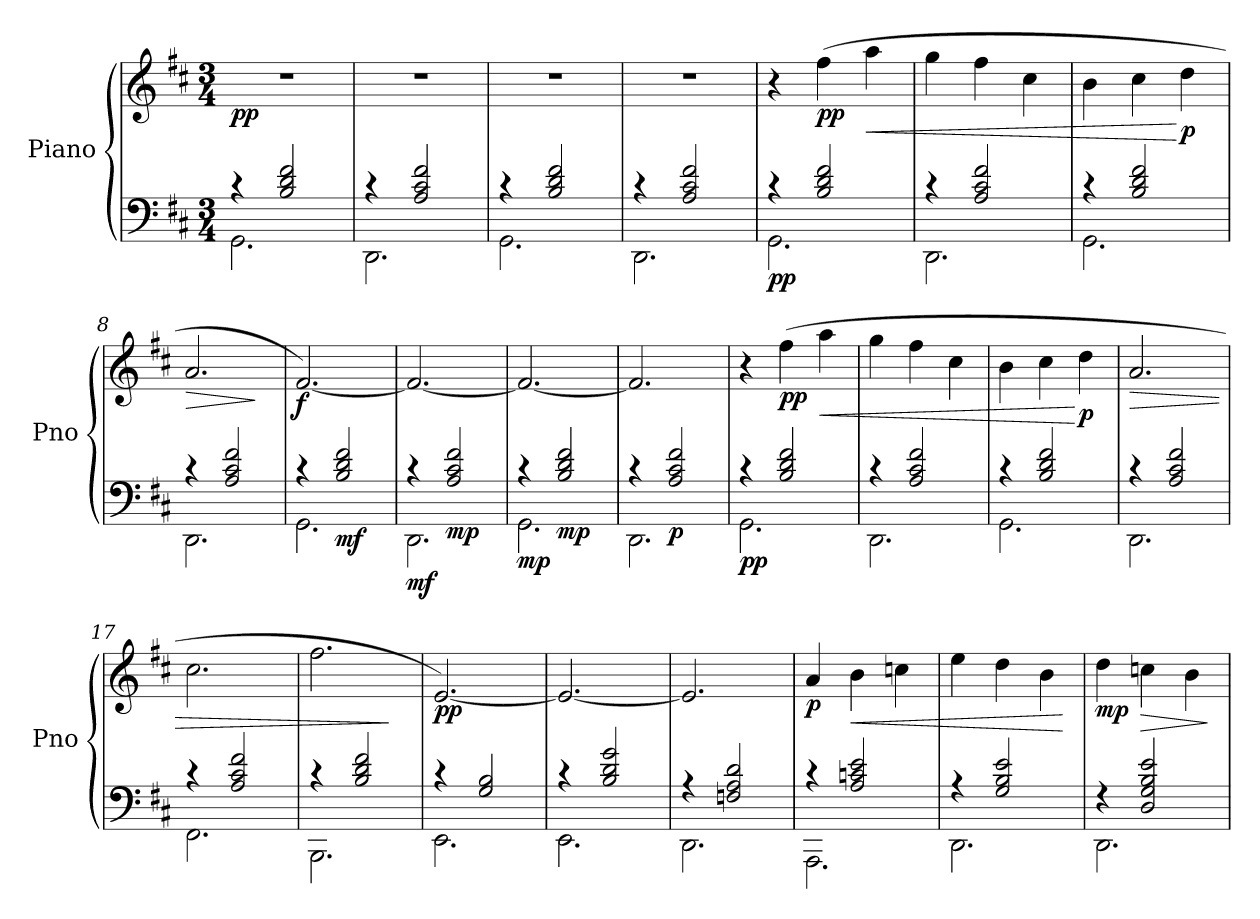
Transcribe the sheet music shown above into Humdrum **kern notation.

**kern	**kern	**dynam
*part1	*part1	*part1
*staff2	*staff1	*staff1/2
*I"Piano	*	*
*I'Pno	*	*
*clefF4	*clefG2	*
*k[f#c#]	*k[f#c#]	*
*M3/4	*M3/4	*
*MM70	*MM70	*
=1	=1	=1
*^	*	*
!	!	!	!LO:DY:b
4r	2.GG<\	2.r	pp
2B/ 2d/ 2f#/	.	.	.
=2	=2	=2	=2
4r	2.DD<\	2.r	.
2A/ 2c#/ 2f#/	.	.	.
=3	=3	=3	=3
4r	2.GG<\	2.r	.
2B/ 2d/ 2f#/	.	.	.
=4	=4	=4	=4
4r	2.DD<\	2.r	.
2A/ 2c#/ 2f#/	.	.	.
=5	=5	=5	=5
!	!	!	!LO:DY:b=2
4r	2.GG<\	4r	pp
!	!	!	!LO:DY:b
2B/ 2d/ 2f#/	.	(>4ff#\	pp
!	!	!	!LO:HP:b
.	.	4aa\	<
=6	=6	=6	=6
4r	2.DD<\	4gg\	.
2A/ 2c#/ 2f#/	.	4ff#\	.
.	.	4cc#\	.
!!LO:LB:g=z
=7	=7	=7	=7
4r	2.GG<\	4b\	.
2B/ 2d/ 2f#/	.	4cc#\	.
!	!	!	!LO:DY:n=1:b
.	.	4dd\	[ p
=8	=8	=8	=8
!	!	!	!LO:HP:b
4r	2.DD<\	2.a/	>
2A/ 2c#/ 2f#/	.	.	.
*v	*v	*	*
.	.	]
=9	=9	=9
*^	*	*
!	!	!	!LO:DY:b
4r	2.GG<\	[2.f#/)	f
!	!	!	!LO:DY:b=2
2B/ 2d/ 2f#/	.	.	mf
=10	=10	=10	=10
!	!	!	!LO:DY:b=2
4r	2.DD<\	2.f#/_	mf
!	!	!	!LO:DY:b=2
2A/ 2c#/ 2f#/	.	.	mp
=11	=11	=11	=11
!	!	!	!LO:DY:b=2
4r	2.GG<\	2.f#/_	mp
!	!	!	!LO:DY:b=2
2B/ 2d/ 2f#/	.	.	mp
=12	=12	=12	=12
4r	2.DD<\	2.f#/]	.
!	!	!	!LO:DY:b=2
2A/ 2c#/ 2f#/	.	.	p
!!LO:LB:g=z
=13	=13	=13	=13
!	!	!	!LO:DY:b=2
4r	2.GG<\	4r	pp
!	!	!	!LO:DY:b
2B/ 2d/ 2f#/	.	(>4ff#\	pp
!	!	!	!LO:HP:b
.	.	4aa\	<
=14	=14	=14	=14
4r	2.DD<\	4gg\	.
2A/ 2c#/ 2f#/	.	4ff#\	.
.	.	4cc#\	.
=15	=15	=15	=15
4r	2.GG<\	4b\	.
2B/ 2d/ 2f#/	.	4cc#\	.
!	!	!	!LO:DY:n=1:b
.	.	4dd\	[ p
=16	=16	=16	=16
!	!	!	!LO:HP:b
4r	2.DD<\	2.a/	>
2A/ 2c#/ 2f#/	.	.	.
!!LO:LB:g=z
=17	=17	=17	=17
4r	2.FF#<\	2.cc#\	.
2A/ 2c#/ 2f#/	.	.	.
=18	=18	=18	=18
4r	2.BBB<\	2.ff#\	.
2B/ 2d/ 2f#/	.	.	.
*v	*v	*	*
.	.	]
=19	=19	=19
*^	*	*
!	!	!	!LO:DY:b
4r	2.EE<\	[2.e/)	pp
2G/ 2B/	.	.	.
=20	=20	=20	=20
4r	2.EE<\	2.e/_	.
2B/ 2d/ 2g/	.	.	.
=21	=21	=21	=21
4r	2.DD<\	2.e/]	.
2Fn/ 2A/ 2d/	.	.	.
!!LO:PB:g=z
=22	=22	=22	=22
!	!	!	!LO:DY:b
4r	2.AAA<\	4a/	p
!	!	!	!LO:HP:b
2A/ 2cn/ 2e/	.	4b\	<
.	.	4ccn\	.
=23	=23	=23	=23
4r	2.DD<\	4ee\	.
2G/ 2B/ 2e/	.	4dd\	.
.	.	4b\	.
*v	*v	*	*
.	.	[
=24	=24	=24
*^	*	*
!	!	!	!LO:DY:b
4r	2.DD<\	4dd\	mp
!	!	!	!LO:HP:b
2D/ 2G/ 2B/ 2e/	.	4ccn\	>
.	.	4b\	.
*v	*v	*	*
.	.	]
=	=	=
*-	*-	*-
